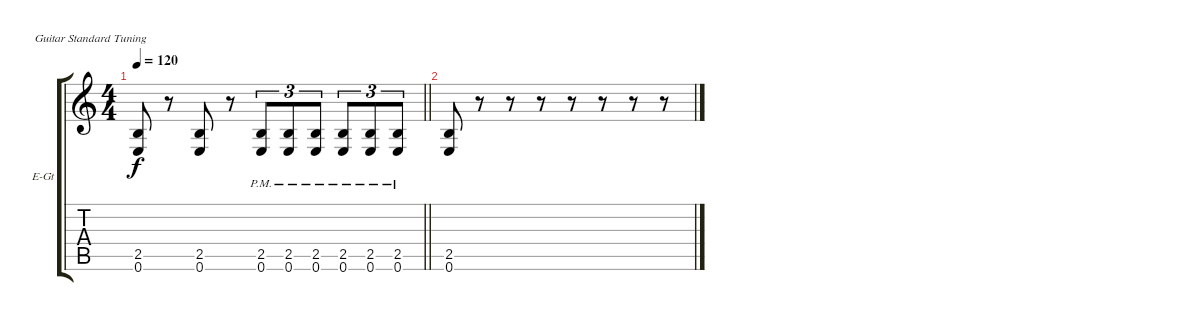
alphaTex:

\bracketExtendMode groupsimilarinstruments
\firstSystemTrackNameOrientation horizontal
\otherSystemsTrackNameOrientation horizontal
\track ("Kirk Hammett" "E-Gt") {instrument distortionguitar}
\staff {score tabs}
\tuning (E4 B3 G3 D3 A2 E2)
\ts (4 4)
\tempo 120
\clef g2
\barLineRight lightlight
\ks c
(2.5 0.6).8{dy f} r.8 (2.5 0.6).8 r.8 (2.5{pm} 0.6{pm}).8{tu (3 2)} (2.5{pm} 0.6{pm}).8{tu (3 2)} (2.5{pm} 0.6{pm}).8{tu (3 2)} (2.5{pm} 0.6{pm}).8{tu (3 2)} (2.5{pm} 0.6{pm}).8{tu (3 2)} (2.5{pm} 0.6{pm}).8{tu (3 2)} |
(2.5 0.6).8 r.8 r.8 r.8 r.8 r.8 r.8 r.8
